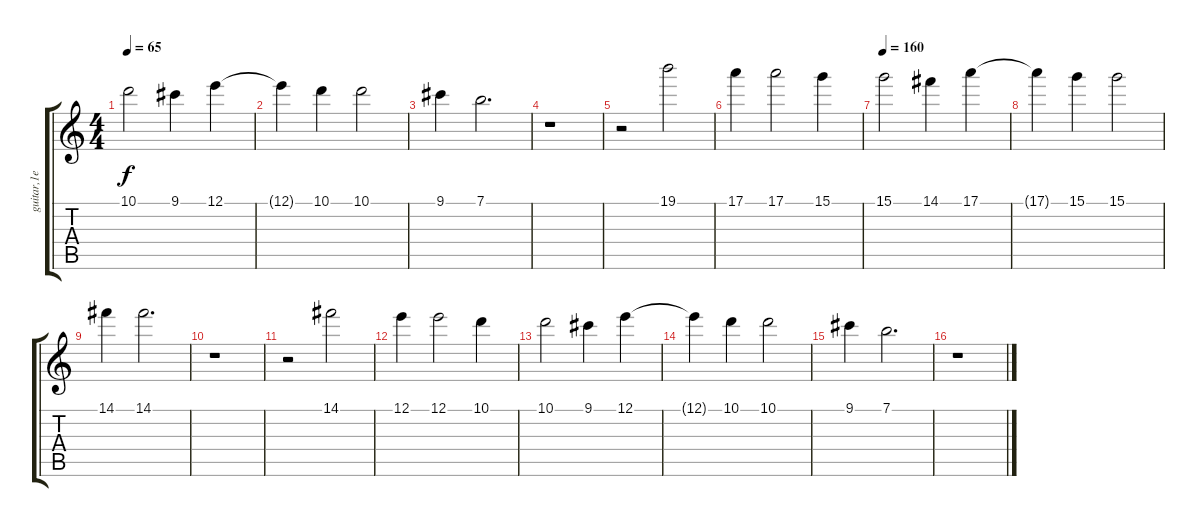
\track ("guitar,1e" "guitar,1e") {instrument electricguitarclean}
\staff {score tabs}
\tuning (E4 B3 G3 D3 A2 E2) {hide}
\ts (4 4)
\tempo 65
\clef g2
\ks c
10.1.2{dy f} 9.1.4 12.1.4 |
12.1{t}.4 10.1.4 10.1.2 |
9.1.4 7.1.2{d} |
r.1 |
r.2 19.1.2 |
17.1.4 17.1.2 15.1.4 |
\tempo 160
15.1.2 14.1.4 17.1.4 |
17.1{t}.4 15.1.4 15.1.2 |
14.1.4 14.1.2{d} |
r.1 |
r.2 14.1.2 |
12.1.4 12.1.2 10.1.4 |
10.1.2 9.1.4 12.1.4 |
12.1{t}.4 10.1.4 10.1.2 |
9.1.4 7.1.2{d} |
r.1
